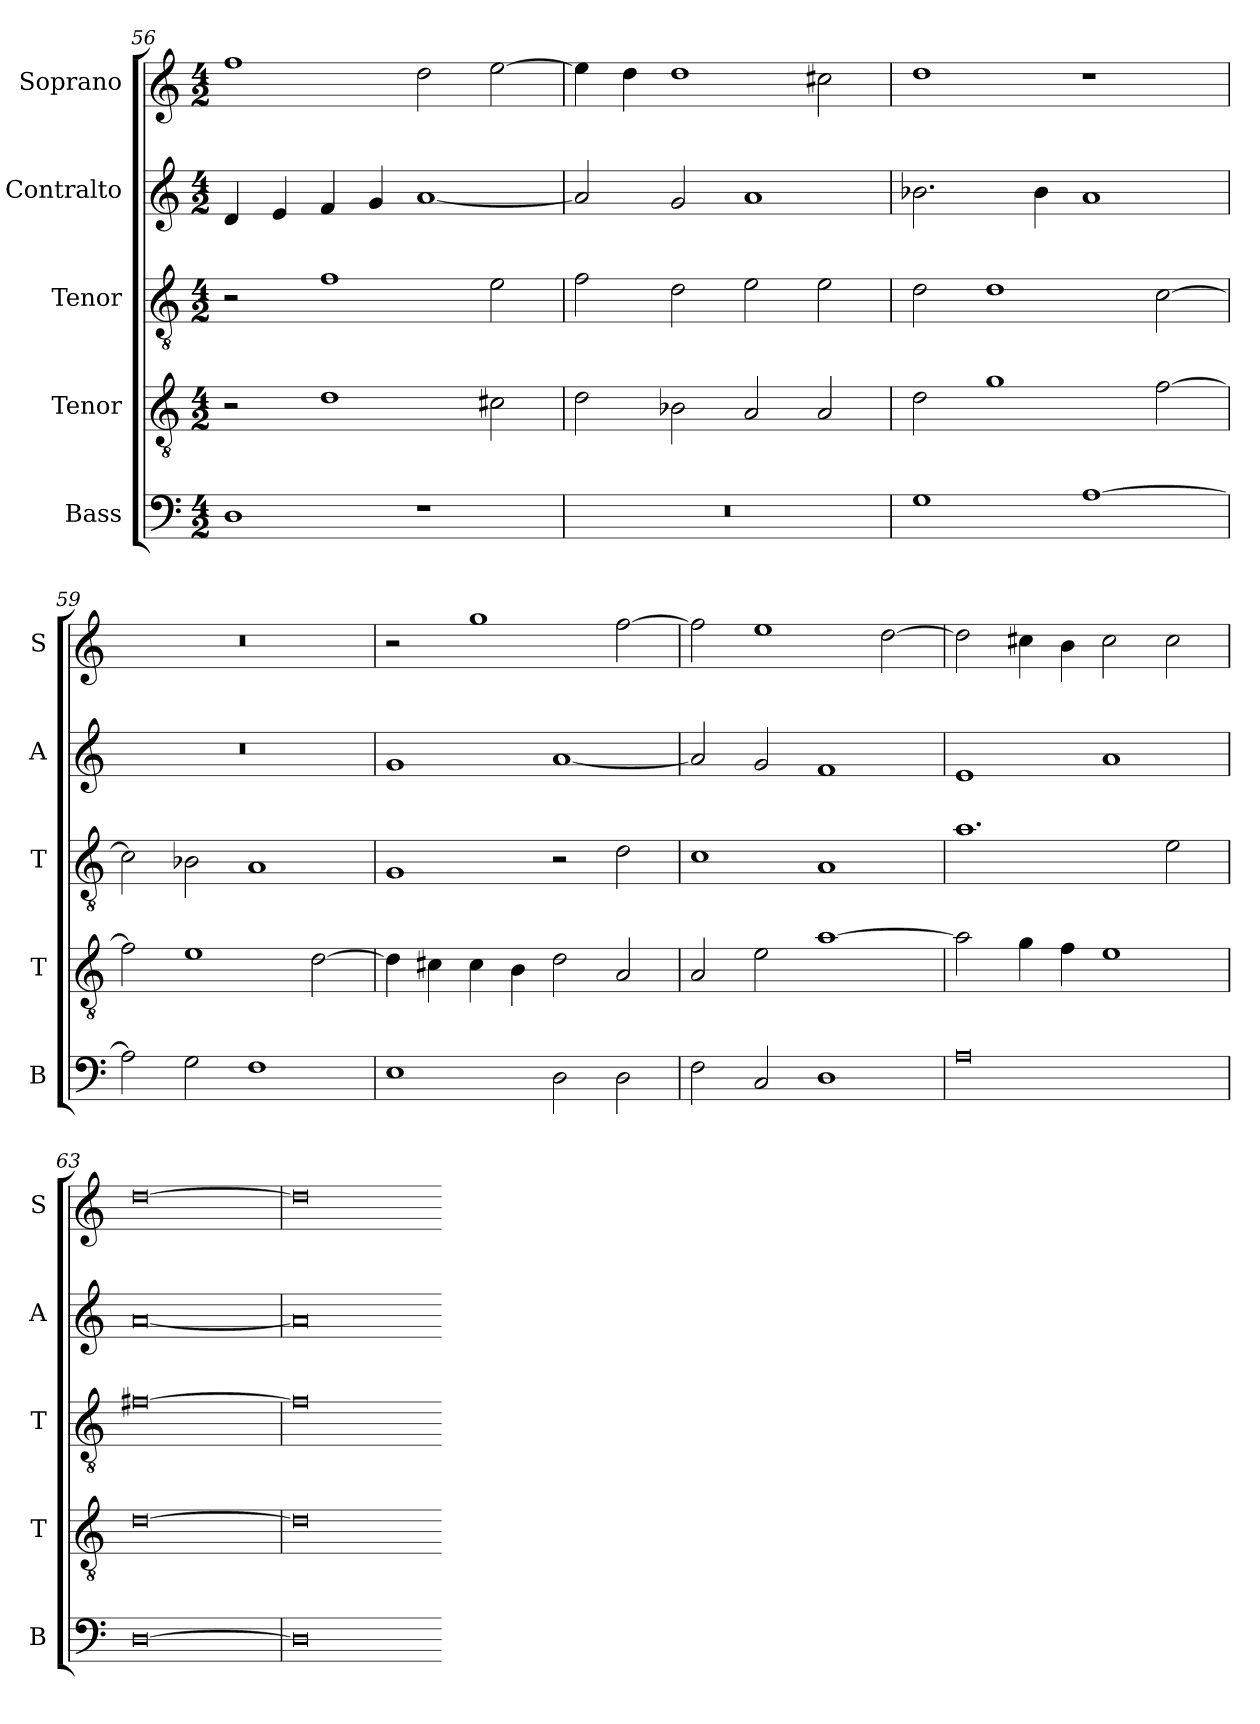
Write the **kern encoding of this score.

**kern	**kern	**kern	**kern	**kern
*part5	*part4	*part3	*part2	*part1
*staff5	*staff4	*staff3	*staff2	*staff1
*I"Bass	*I"Tenor	*I"Tenor	*I"Contralto	*I"Soprano
*I'B	*I'T	*I'T	*I'A	*I'S
*clefF4	*clefGv2	*clefGv2	*clefG2	*clefG2
*k[]	*k[]	*k[]	*k[]	*k[]
*G:mix	*G:mix	*G:mix	*G:mix	*G:mix
*M4/2	*M4/2	*M4/2	*M4/2	*M4/2
=56	=56	=56	=56	=56
1D	2r	2r	4d	1ff
.	.	.	4e	.
.	1d	1f	4f	.
.	.	.	4g	.
1r	.	.	[1a	2dd
.	2c#X	2e	.	[2ee
=57	=57	=57	=57	=57
0r	2d	2f	2a]	4ee]
.	.	.	.	4dd
.	2B-X	2d	2g	1dd
.	2A	2e	1a	.
.	2A	2e	.	2cc#X
=58	=58	=58	=58	=58
1G	2d	2d	2.b-X	1dd
.	1g	1d	.	.
.	.	.	4b-	.
[1A	.	.	1a	1r
.	[2f	[2c	.	.
=59	=59	=59	=59	=59
2A]	2f]	2c]	0r	0r
2G	1e	2B-X	.	.
1F	.	1A	.	.
.	[2d	.	.	.
=60	=60	=60	=60	=60
1E	4d]	1G	1g	2r
.	4c#X	.	.	.
.	4c#	.	.	1gg
.	4B	.	.	.
2D	2d	2r	[1a	.
2D	2A	2d	.	[2ff
=61	=61	=61	=61	=61
2F	2A	1c	2a]	2ff]
2C	2e	.	2g	1ee
1D	[1a	1A	1f	.
.	.	.	.	[2dd
=62	=62	=62	=62	=62
0A	2a]	1.a	1e	2dd]
.	4g	.	.	4cc#X
.	4f	.	.	4b
.	1e	.	1a	2cc#
.	.	2e	.	2cc#
=63	=63	=63	=63	=63
[0D	[0d	[0f#X	[0a	[0dd
=64	=64	=64	=64	=64
0D]	0d]	0f#]	0a]	0dd]
=-	=-	=-	=-	=-
*-	*-	*-	*-	*-
